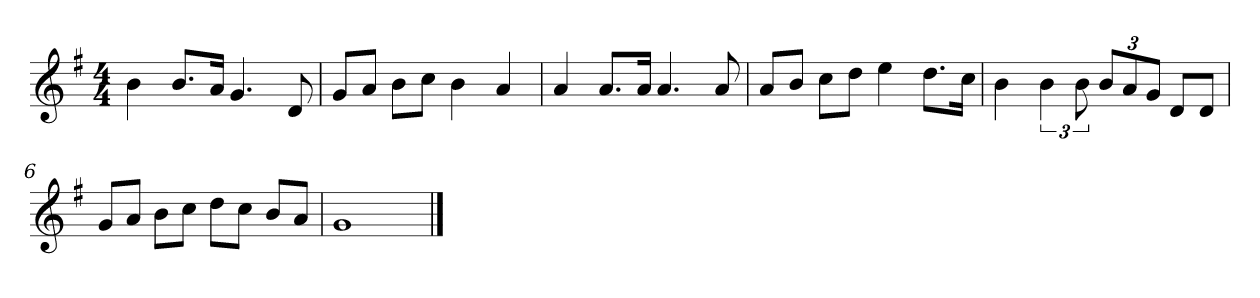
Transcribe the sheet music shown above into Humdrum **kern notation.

**kern
*part1
*staff1
*k[f#]
*M4/4
*MM120
=1
4b
8.bL
16aJk
4.g
8d
=2
8gL
8aJ
8bL
8ccJ
4b
4a
=3
4a
8.aL
16aJk
4.a
8a
=4
8aL
8bJ
8ccL
8ddJ
4ee
8.ddL
16ccJk
=5
4b
6b
12b
12bL
12a
12gJ
8dL
8dJ
=6
8gL
8aJ
8bL
8ccJ
8ddL
8ccJ
8bL
8aJ
=7
1g
==
*-
